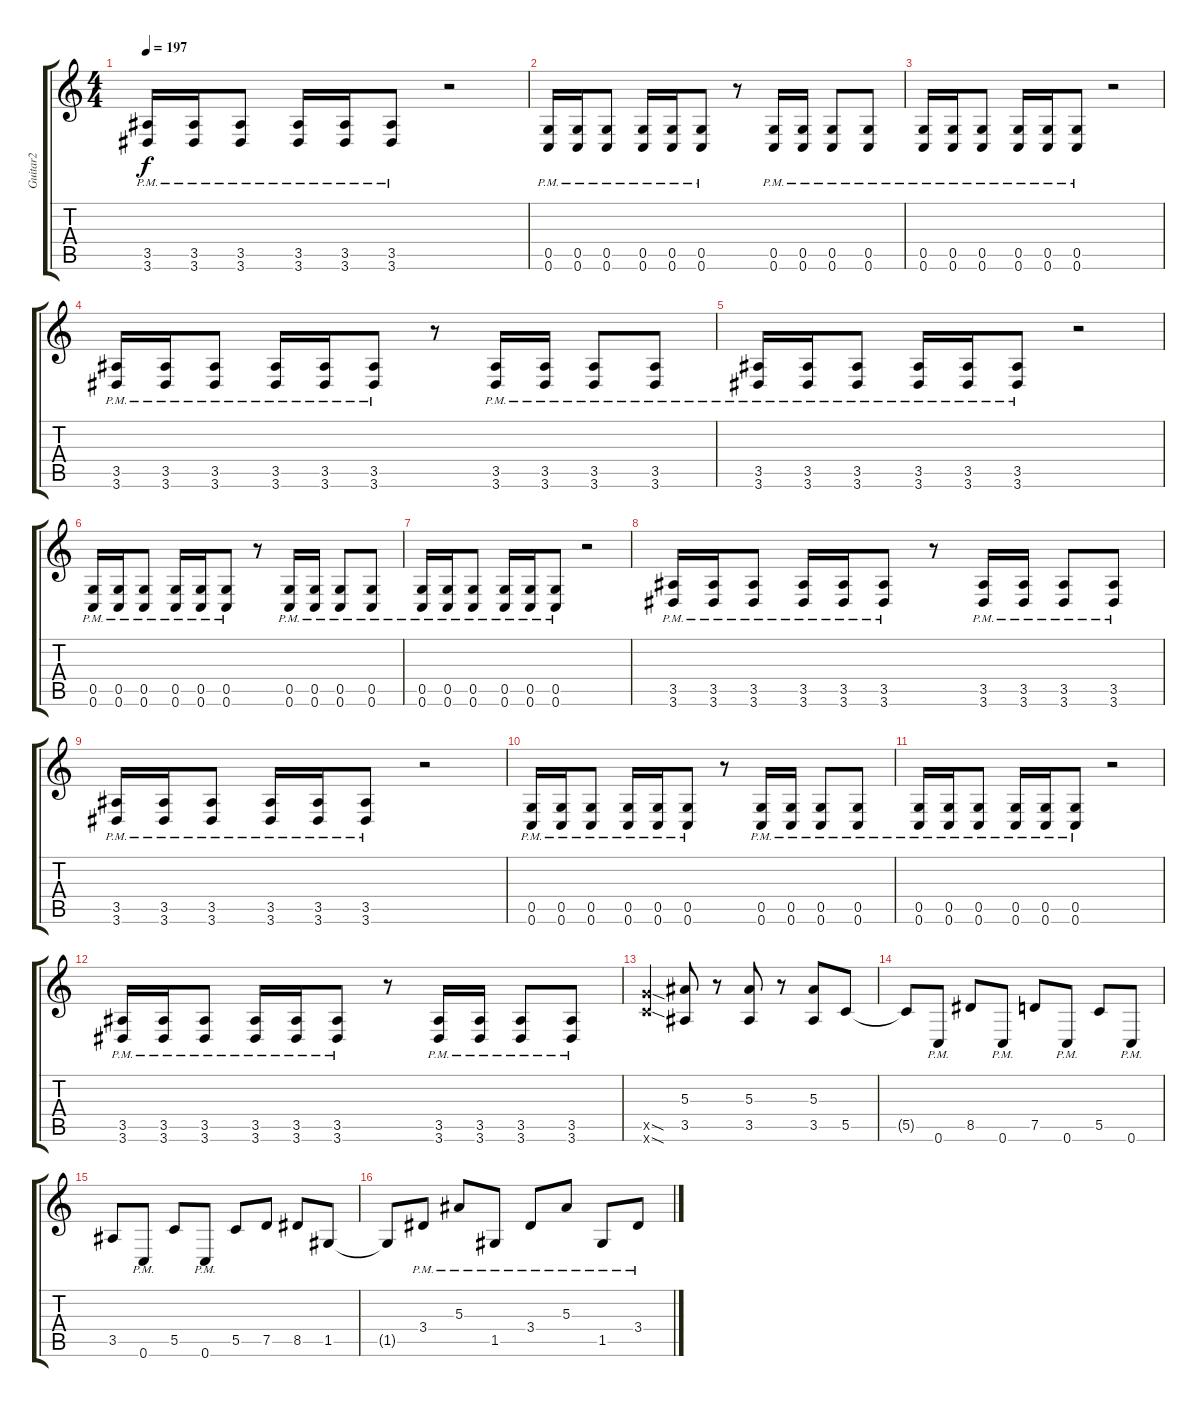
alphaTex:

\track ("Guitar2" "Guitar2") {instrument distortionguitar}
\staff {score tabs}
\tuning (D4 A3 F3 C3 G2 C2) {hide}
\ts (4 4)
\tempo 197
\clef g2
\ks c
(3.5{pm} 3.6{pm}).16{dy f} (3.5{pm} 3.6{pm}).16 (3.5{pm} 3.6{pm}).8 (3.5{pm} 3.6{pm}).16 (3.5{pm} 3.6{pm}).16 (3.5{pm} 3.6{pm}).8 r.2 |
(0.5{pm} 0.6{pm}).16 (0.5{pm} 0.6{pm}).16 (0.5{pm} 0.6{pm}).8 (0.5{pm} 0.6{pm}).16 (0.5{pm} 0.6{pm}).16 (0.5{pm} 0.6{pm}).8 r.8 (0.5{pm} 0.6{pm}).16 (0.5{pm} 0.6{pm}).16 (0.5{pm} 0.6{pm}).8 (0.5{pm} 0.6{pm}).8 |
(0.5{pm} 0.6{pm}).16 (0.5{pm} 0.6{pm}).16 (0.5{pm} 0.6{pm}).8 (0.5{pm} 0.6{pm}).16 (0.5{pm} 0.6{pm}).16 (0.5{pm} 0.6{pm}).8 r.2 |
(3.5{pm} 3.6{pm}).16 (3.5{pm} 3.6{pm}).16 (3.5{pm} 3.6{pm}).8 (3.5{pm} 3.6{pm}).16 (3.5{pm} 3.6{pm}).16 (3.5{pm} 3.6{pm}).8 r.8 (3.5{pm} 3.6{pm}).16 (3.5{pm} 3.6{pm}).16 (3.5{pm} 3.6{pm}).8 (3.5{pm} 3.6{pm}).8 |
(3.5{pm} 3.6{pm}).16 (3.5{pm} 3.6{pm}).16 (3.5{pm} 3.6{pm}).8 (3.5{pm} 3.6{pm}).16 (3.5{pm} 3.6{pm}).16 (3.5{pm} 3.6{pm}).8 r.2 |
(0.5{pm} 0.6{pm}).16 (0.5{pm} 0.6{pm}).16 (0.5{pm} 0.6{pm}).8 (0.5{pm} 0.6{pm}).16 (0.5{pm} 0.6{pm}).16 (0.5{pm} 0.6{pm}).8 r.8 (0.5{pm} 0.6{pm}).16 (0.5{pm} 0.6{pm}).16 (0.5{pm} 0.6{pm}).8 (0.5{pm} 0.6{pm}).8 |
(0.5{pm} 0.6{pm}).16 (0.5{pm} 0.6{pm}).16 (0.5{pm} 0.6{pm}).8 (0.5{pm} 0.6{pm}).16 (0.5{pm} 0.6{pm}).16 (0.5{pm} 0.6{pm}).8 r.2 |
(3.5{pm} 3.6{pm}).16 (3.5{pm} 3.6{pm}).16 (3.5{pm} 3.6{pm}).8 (3.5{pm} 3.6{pm}).16 (3.5{pm} 3.6{pm}).16 (3.5{pm} 3.6{pm}).8 r.8 (3.5{pm} 3.6{pm}).16 (3.5{pm} 3.6{pm}).16 (3.5{pm} 3.6{pm}).8 (3.5{pm} 3.6{pm}).8 |
(3.5{pm} 3.6{pm}).16 (3.5{pm} 3.6{pm}).16 (3.5{pm} 3.6{pm}).8 (3.5{pm} 3.6{pm}).16 (3.5{pm} 3.6{pm}).16 (3.5{pm} 3.6{pm}).8 r.2 |
(0.5{pm} 0.6{pm}).16 (0.5{pm} 0.6{pm}).16 (0.5{pm} 0.6{pm}).8 (0.5{pm} 0.6{pm}).16 (0.5{pm} 0.6{pm}).16 (0.5{pm} 0.6{pm}).8 r.8 (0.5{pm} 0.6{pm}).16 (0.5{pm} 0.6{pm}).16 (0.5{pm} 0.6{pm}).8 (0.5{pm} 0.6{pm}).8 |
(0.5{pm} 0.6{pm}).16 (0.5{pm} 0.6{pm}).16 (0.5{pm} 0.6{pm}).8 (0.5{pm} 0.6{pm}).16 (0.5{pm} 0.6{pm}).16 (0.5{pm} 0.6{pm}).8 r.2 |
(3.5{pm} 3.6{pm}).16 (3.5{pm} 3.6{pm}).16 (3.5{pm} 3.6{pm}).8 (3.5{pm} 3.6{pm}).16 (3.5{pm} 3.6{pm}).16 (3.5{pm} 3.6{pm}).8 r.8 (3.5{pm} 3.6{pm}).16 (3.5{pm} 3.6{pm}).16 (3.5{pm} 3.6{pm}).8 (3.5{pm} 3.6{pm}).8 |
(12.5{sod x} 12.6{sod x}).4 (5.3 3.5).8 r.8 (5.3 3.5).8 r.8 (5.3 3.5).8 5.5.8 |
5.5{t}.8 0.6{pm}.8 8.5.8 0.6{pm}.8 7.5.8 0.6{pm}.8 5.5.8 0.6{pm}.8 |
3.5.8 0.6{pm}.8 5.5.8 0.6{pm}.8 5.5.8 7.5.8 8.5.8 1.5.8 |
1.5{t}.8 3.4{pm}.8 5.3{pm}.8 1.5{pm}.8 3.4{pm}.8 5.3{pm}.8 1.5{pm}.8 3.4{pm}.8
